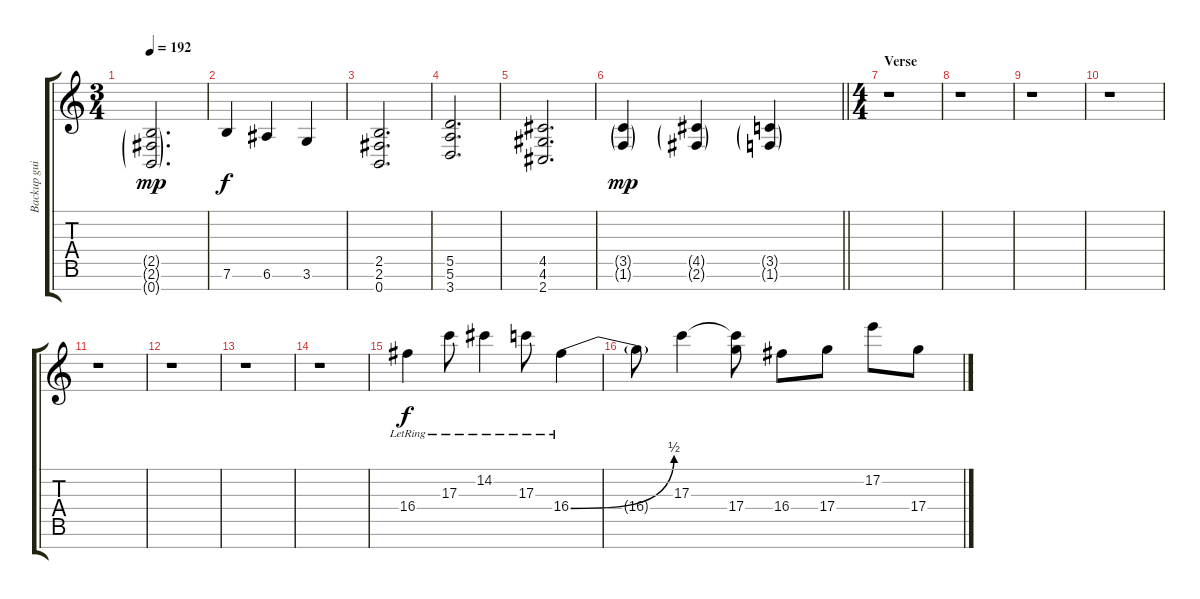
\track ("Backup guitars" "Backup gui") {instrument distortionguitar}
\staff {score tabs}
\tuning (E4 B3 G3 D3 A2 E2 B1) {hide}
\ts (3 4)
\tempo 192
\clef g2
\ks c
(2.5{g} 2.6{g} 0.7{g}).2{d dy mp} |
7.6.4{dy f} 6.6.4 3.6.4 |
(2.5 2.6 0.7).2{d} |
(5.5 5.6 3.7).2{d} |
(4.5 4.6 2.7).2{d} |
\barLineRight lightlight
(3.5{g} 1.6{g}).4{dy mp} (4.5{g} 2.6{g}).4 (3.5{g} 1.6{g}).4 |
\ts (4 4)
\section ("" "Verse")
r.1 |
r.1 |
r.1 |
r.1 |
r.1 |
r.1 |
r.1 |
r.1 |
16.4{lr}.4{dy f volume 8} 17.3{lr}.8 14.2{lr}.4 17.3{lr}.8 16.4{be (bend 0 0 60 2) lr}.4 |
16.4{t}.8 17.3.4 (17.3{t} 17.4).8 16.4.8 17.4.8 17.2.8 17.4.8
